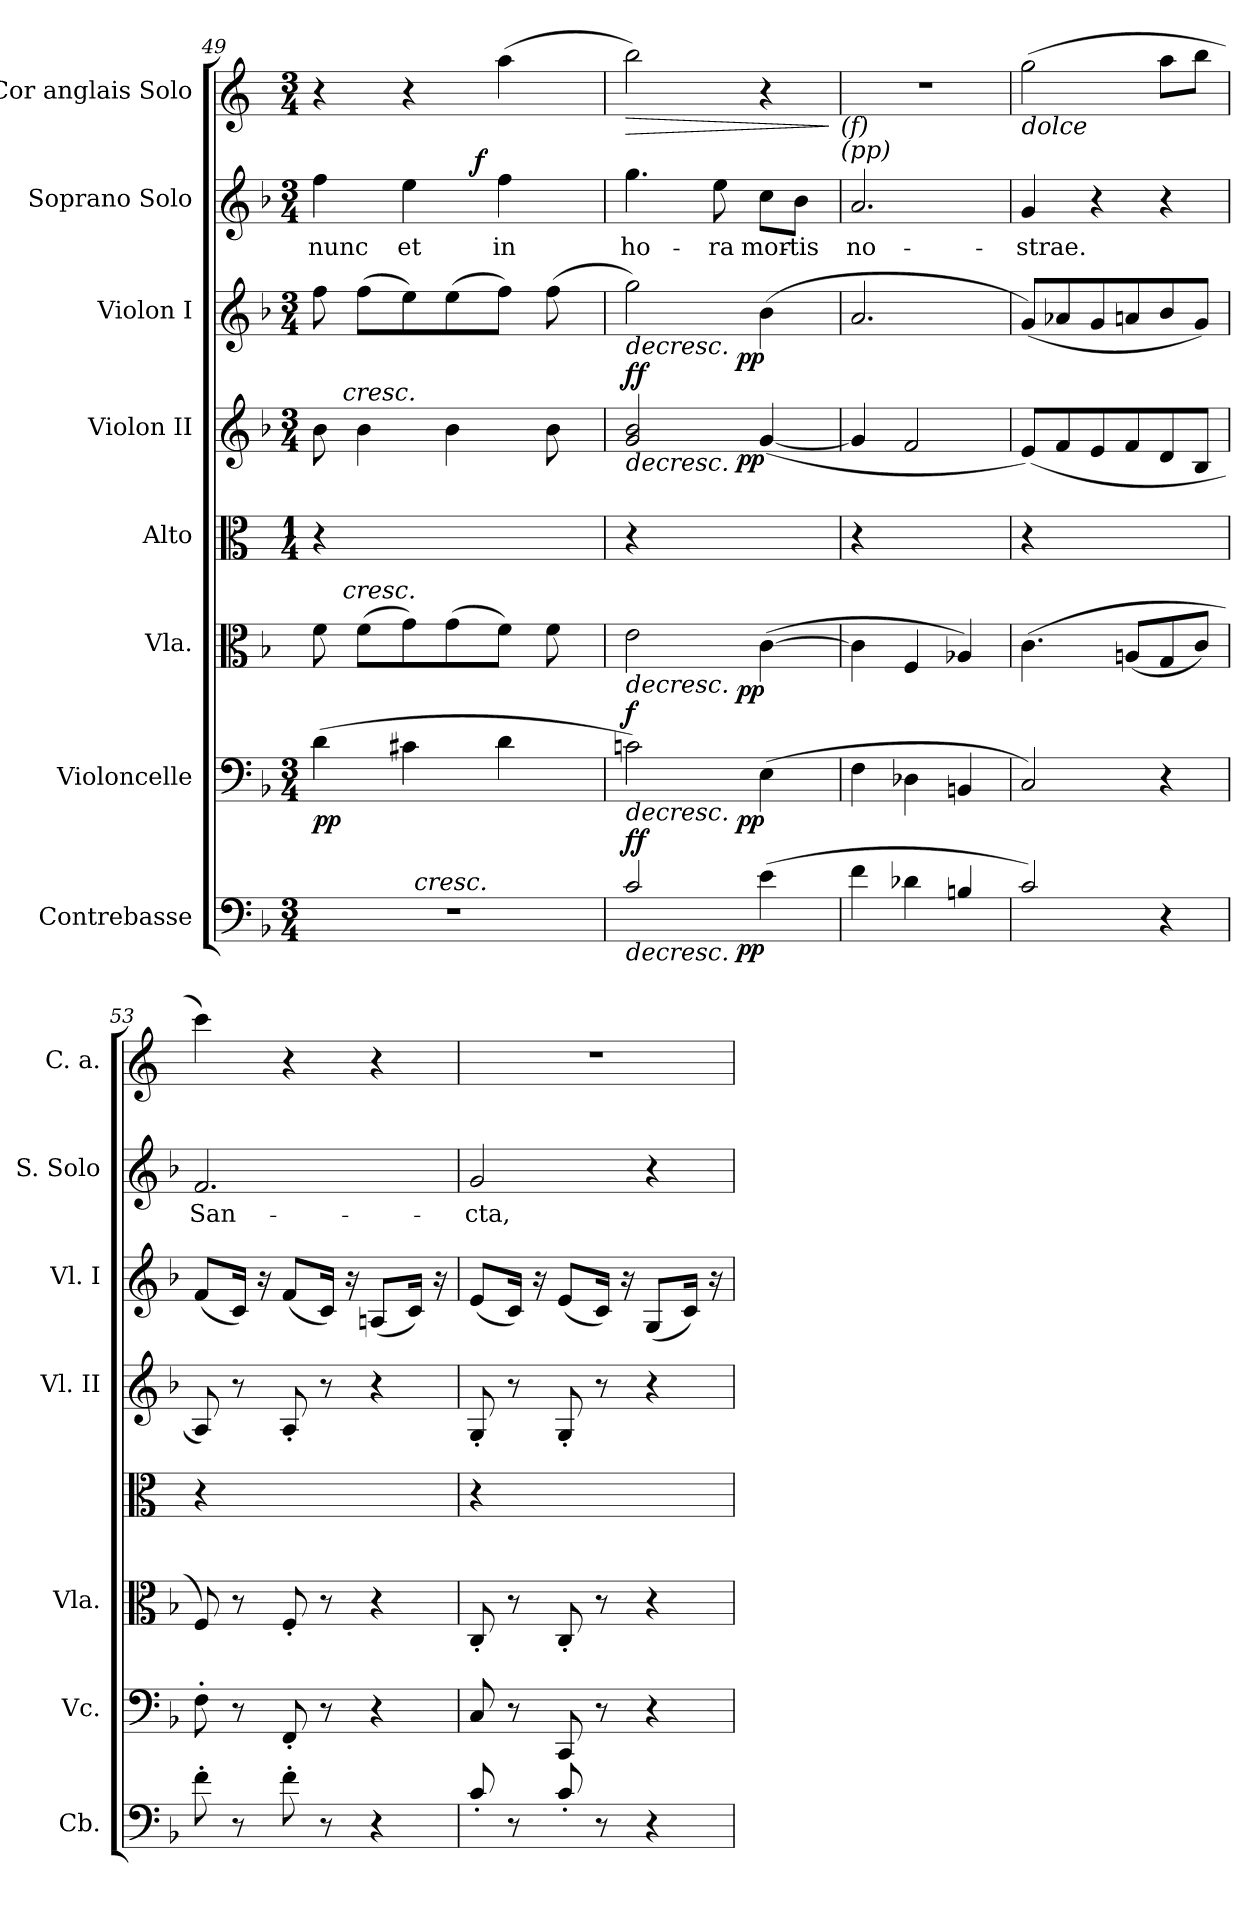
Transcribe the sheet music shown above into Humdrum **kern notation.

**kern	**dynam	**kern	**dynam	**kern	**dynam	**kern	**kern	**dynam	**kern	**dynam	**kern	**text	**dynam	**kern	**dynam
*part8	*part8	*part7	*part7	*part6	*part6	*part5	*part4	*part4	*part3	*part3	*part2	*part2	*part2	*part1	*part1
*staff8	*staff8	*staff7	*staff7	*staff6	*staff6	*staff5	*staff4	*staff4	*staff3	*staff3	*staff2	*staff2	*staff2	*staff1	*staff1
*I"Contrebasse	*	*I"Violoncelle	*	*I"Vla.	*	*I"Alto	*I"Violon II	*	*I"Violon I	*	*I"Soprano Solo	*	*	*I"Cor anglais Solo	*
*I'Cb.	*	*I'Vc.	*	*I'Vla.	*	*	*I'Vl. II	*	*I'Vl. I	*	*I'S. Solo	*	*	*I'C. a.	*
*clefF4	*	*clefF4	*	*clefC3	*	*clefC3	*clefG2	*	*clefG2	*	*clefG2	*	*	*clefG2	*
*ITrd7c12	*	*	*	*	*	*ITrd-3c-5	*	*	*	*	*	*	*	*ITrd-3c-5	*
*k[b-]	*	*k[b-]	*	*k[b-]	*	*k[b-]	*k[b-]	*	*k[b-]	*	*k[b-]	*	*	*k[b-]	*
*F:	*	*F:	*	*F:	*	*F:	*F:	*	*F:	*	*F:	*	*	*F:	*
*M3/4	*	*M3/4	*	*	*	*M1/4	*M3/4	*	*M3/4	*	*M3/4	*	*	*M3/4	*
=49	=49	=49	=49	=49	=49	=49	=49	=49	=49	=49	=49	=49	=49	=49	=49
!LO:N:vis=1	!	!	!LO:DY:b	!	!	!	!	!	!	!	!	!LO:LY:b	!	!	!
*^	*	*	*	*^	*	*	*^	*	*	*	*^	*	*	*	*
*	*	*	*	*	*	*	*	*	*	*	*	*	*	*	*^	*	*	*	*
2.r	6ryy	.	(>4d\	pp	8f\	16.ryy	.	4r	8b-\	16.ryy	.	8ff\	.	4ff\	4..ryy	4ryy	nunc	.	4r	.
!	!	!	!	!	!	!	!	!	!	!LO:TX:a:i:t=cresc.	!	!	!	!	!	!	!	!	!	!
!	!	!	!	!	!	!LO:TX:a:i:t=cresc.	!	!	!	!	!	!	!	!	!	!	!	!	!	!
.	.	.	.	.	.	2ryy	.	.	.	2ryy	.	.	.	.	.	.	.	.	.	.
.	.	.	.	.	(>8f\L	.	.	.	4b-\	.	.	(>8ff\L	.	.	.	.	.	.	.	.
.	12ryy	.	.	.	.	.	.	.	.	.	.	.	.	.	.	.	.	.	.	.
!	!	!	!	!	!	!	!	!	!	!	!	!	!	!	!	!	!LO:LY:b	!	!	!
.	48ryy	.	4c#X\	.	8g\)	.	.	2ryy	.	.	.	8ee\)	.	4ee\	.	8ryy	et	.	4r	.
!	!LO:TX:a:i:t=cresc.	!	!	!	!	!	!	!	!	!	!	!	!	!	!	!	!	!	!	!
.	3ryy	.	.	.	.	.	.	.	.	.	.	.	.	.	.	.	.	.	.	.
.	.	.	.	.	(>8g\	.	.	.	4b-\	.	.	(>8ee\	.	.	.	32ryy	.	.	.	.
.	.	.	.	.	.	.	.	.	.	.	.	.	.	.	.	4ryy	.	.	.	.
!	!	!	!	!	!	!	!	!	!	!	!	!	!	!	!	!	!	!LO:DY:a	!	!
.	.	.	.	.	.	.	.	.	.	.	.	.	.	.	4ryy	.	.	f	.	.
!	!	!	!	!	!	!	!	!	!	!	!	!	!	!	!	!	!LO:LY:b	!	!	!
.	.	.	4d\	.	8f\J)	.	.	.	.	.	.	8ff\J)	.	4ff\	.	.	in	.	(>4ddd\	.
.	.	.	.	.	.	8ryy	.	.	.	8ryy	.	.	.	.	.	.	.	.	.	.
.	12..ryy	.	.	.	.	.	.	.	.	.	.	.	.	.	.	.	.	.	.	.
.	.	.	.	.	8f\	.	.	.	8b-\	.	.	(>8ff\	.	.	.	.	.	.	.	.
.	.	.	.	.	.	.	.	.	.	.	.	.	.	.	.	16.ryy	.	.	.	.
.	.	.	.	.	.	.	.	.	.	.	.	.	.	.	16ryy	.	.	.	.	.
.	.	.	.	.	.	32ryy	.	.	.	32ryy	.	.	.	.	.	.	.	.	.	.
=50	=50	=50	=50	=50	=50	=50	=50	=50	=50	=50	=50	=50	=50	=50	=50	=50	=50	=50	=50	=50
!	!	!LO:HP:b	!	!LO:HP:b	!	!	!LO:HP:b	!	!	!	!LO:HP:b	!	!LO:HP:b	!	!	!	!LO:LY:b	!	!	!LO:HP:b
!	!	!LO:DY:n=1:a	!	!	!	!	!	!	!	!	!	!	!	!	!	!	!	!	!	!
!	!	!LO:DY:n=2:b	!	!LO:DY:n=1:a	!	!	!	!	!	!	!LO:DY:n=1:a	!	!	!	!	!	!	!	!	!
!	!	!	!	!	!	!	!	!	!	!	!LO:DY:n=2:b	!	!	!	!	!	!	!	!	!
*	*	*	*^	*	*	*	*	*	*	*	*	*^	*	*v	*v	*v	*	*	*	*
2C/	4..ryy	> f f	2cn\)	4..ryy	> f	2e\	4..ryy	>	4r	2g/ 2b-/	4..ryy	> f f	2gg\)	4..ryy	>	4.gg\	ho-	.	2eee\)	>
.	.	.	.	.	.	.	.	.	2ryy	.	.	.	.	.	.	.	.	.	.	.
!	!	!	!	!	!	!	!	!	!	!	!	!	!	!	!	!	!LO:LY:b	!	!	!
.	.	.	.	.	.	.	.	.	.	.	.	.	.	.	.	8ee\	-ra	.	.	.
!	!	!LO:DY:n=3:b	!	!	!LO:DY:n=2:b	!	!	!LO:DY:b	!	!	!	!LO:DY:n=3:b	!	!	!LO:DY:b	!	!	!	!	!
.	4ryy	pp	.	4ryy	pp	.	4ryy	pp	.	.	4ryy	pp	.	4ryy	pp	.	.	.	.	.
!	!	!	!	!	!	!	!	!	!	!	!	!	!	!	!	!	!LO:LY:b	!	!	!
(>4E\	.	]	(>4E\	.	]	(>[>4c\	.	]	.	(<[<4g/	.	]	(>4b-\	.	]	8cc\L	mor-	.	4r	.
!	!	!	!	!	!	!	!	!	!	!	!	!	!	!	!	!	!LO:LY:b	!	!	!
.	.	.	.	.	.	.	.	.	.	.	.	.	.	.	.	8b-\J	-tis	.	.	.
.	16ryy	.	.	16ryy	.	.	16ryy	.	.	.	16ryy	.	.	16ryy	.	.	.	.	.	.
.	.	.	.	.	.	.	.	.	.	.	.	.	.	.	.	.	.	.	.	]
!	!	!	!	!	!	!	!	!	!	!	!	!	!	!	!	!	!	!	!LO:TX:b:i:t=(f)	!
!	!	!	!	!	!	!	!	!	!	!	!	!	!	!	!	!	!	!	!LO:TX:b:i:t=(pp)	!
=51	=51	=51	=51	=51	=51	=51	=51	=51	=51	=51	=51	=51	=51	=51	=51	=51	=51	=51	=51	=51
!	!	!	!	!	!	!	!	!	!	!	!	!	!	!	!	!	!LO:LY:b	!	!LO:N:vis=1	!
*v	*v	*	*	*	*	*v	*v	*	*	*v	*v	*	*v	*v	*	*	*	*	*	*
*	*	*v	*v	*	*	*	*	*	*	*	*	*	*	*	*	*
4F\	.	4F\	.	4c\]	.	4r	4g/]	.	2.a/	.	2.a/	no-	.	2.r	.
4D-X\	.	4D-X\	.	4F/	.	2ryy	2f/	.	.	.	.	.	.	.	.
4BBn/	.	4BBn/	.	4A-X/)	.	.	.	.	.	.	.	.	.	.	.
=52	=52	=52	=52	=52	=52	=52	=52	=52	=52	=52	=52	=52	=52	=52	=52
!	!	!	!	!	!	!	!	!	!	!	!	!	!	!LO:TX:b:i:t=dolce	!
!	!	!	!	!	!	!	!	!	!	!	!	!LO:LY:b	!	!	!
2C/)	.	2C/)	.	(>4.c\	.	4r	(<8e/L)	.	(<8g/L)	.	4g/	-strae.	.	(>2ccc\	.
.	.	.	.	.	.	.	8f/	.	8a-X/	.	.	.	.	.	.
.	.	.	.	.	.	2ryy	8e/	.	8g/	.	4r	.	.	.	.
.	.	.	.	(<8An/L	.	.	8f/	.	8an/	.	.	.	.	.	.
4r	.	4r	.	8G/	.	.	8d/	.	8b-/	.	4r	.	.	8ddd\L	.
.	.	.	.	8c/J)	.	.	8B-/J	.	8g/J)	.	.	.	.	8eee\J	.
=53	=53	=53	=53	=53	=53	=53	=53	=53	=53	=53	=53	=53	=53	=53	=53
!	!	!	!	!	!	!	!	!	!	!	!	!LO:LY:b	!	!	!
8F'>\	.	8F'>\	.	8F/)	.	4r	8A/)	.	(<8f/L	.	2.f/	San-	.	4fff\)	.
8r	.	8r	.	8r	.	.	8r	.	16c/Jk)	.	.	.	.	.	.
.	.	.	.	.	.	.	.	.	16ra	.	.	.	.	.	.
8F'>\	.	8FF'</	.	8F'</	.	2ryy	8A'</	.	(<8f/L	.	.	.	.	4r	.
8r	.	8r	.	8r	.	.	8r	.	16c/Jk)	.	.	.	.	.	.
.	.	.	.	.	.	.	.	.	16ra	.	.	.	.	.	.
4r	.	4r	.	4r	.	.	4r	.	(<8An/L	.	.	.	.	4r	.
.	.	.	.	.	.	.	.	.	16c/Jk)	.	.	.	.	.	.
.	.	.	.	.	.	.	.	.	16ra	.	.	.	.	.	.
!!LO:PB:g=z
=54	=54	=54	=54	=54	=54	=54	=54	=54	=54	=54	=54	=54	=54	=54	=54
!	!	!	!	!	!	!	!	!	!	!	!	!LO:LY:b	!	!LO:N:vis=1	!
8C'</	.	8C/	.	8C'</	.	4r	8G'</	.	(<8e/L	.	2g/	-cta,	.	2.r	.
8r	.	8r	.	8r	.	.	8r	.	16c/Jk)	.	.	.	.	.	.
.	.	.	.	.	.	.	.	.	16ra	.	.	.	.	.	.
8C'</	.	8CC/	.	8C'</	.	2ryy	8G'</	.	(<8e/L	.	.	.	.	.	.
8r	.	8r	.	8r	.	.	8r	.	16c/Jk)	.	.	.	.	.	.
.	.	.	.	.	.	.	.	.	16ra	.	.	.	.	.	.
4r	.	4r	.	4r	.	.	4r	.	(<8G/L	.	4r	.	.	.	.
.	.	.	.	.	.	.	.	.	16c/Jk)	.	.	.	.	.	.
.	.	.	.	.	.	.	.	.	16ra	.	.	.	.	.	.
=	=	=	=	=	=	=	=	=	=	=	=	=	=	=	=
*-	*-	*-	*-	*-	*-	*-	*-	*-	*-	*-	*-	*-	*-	*-	*-
